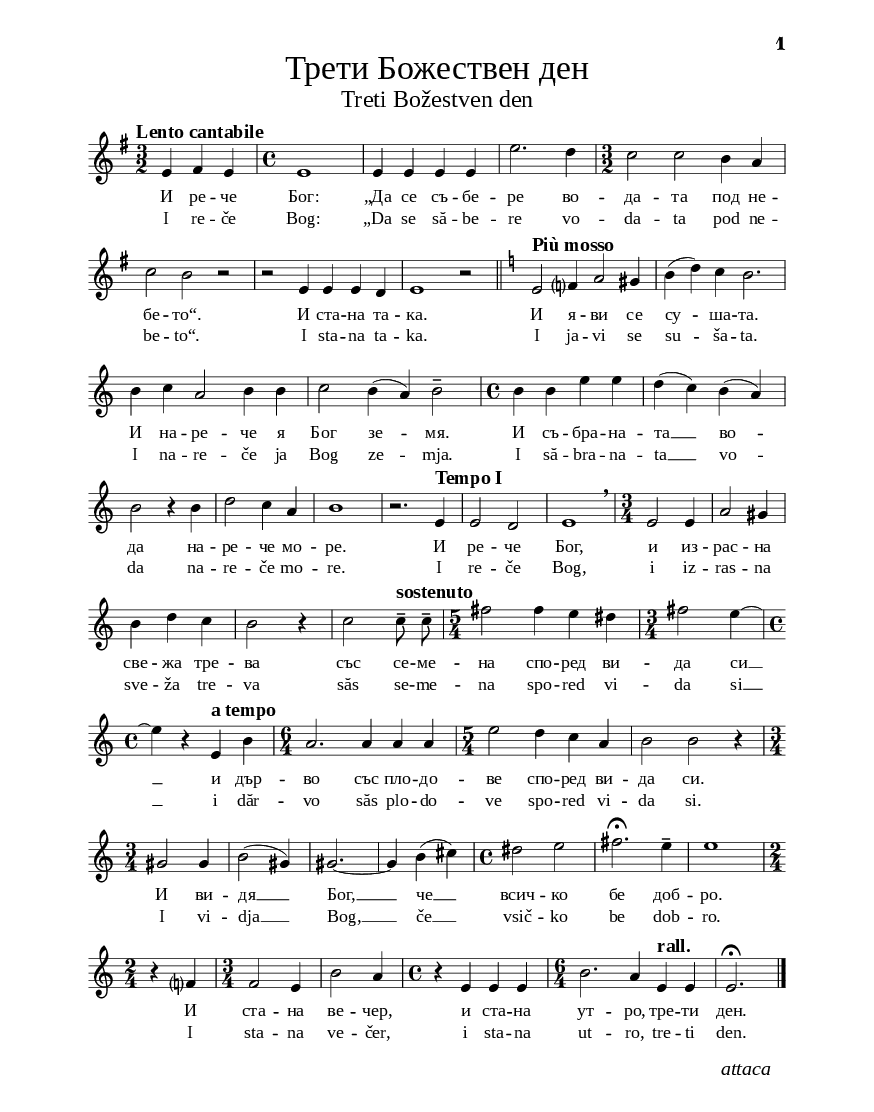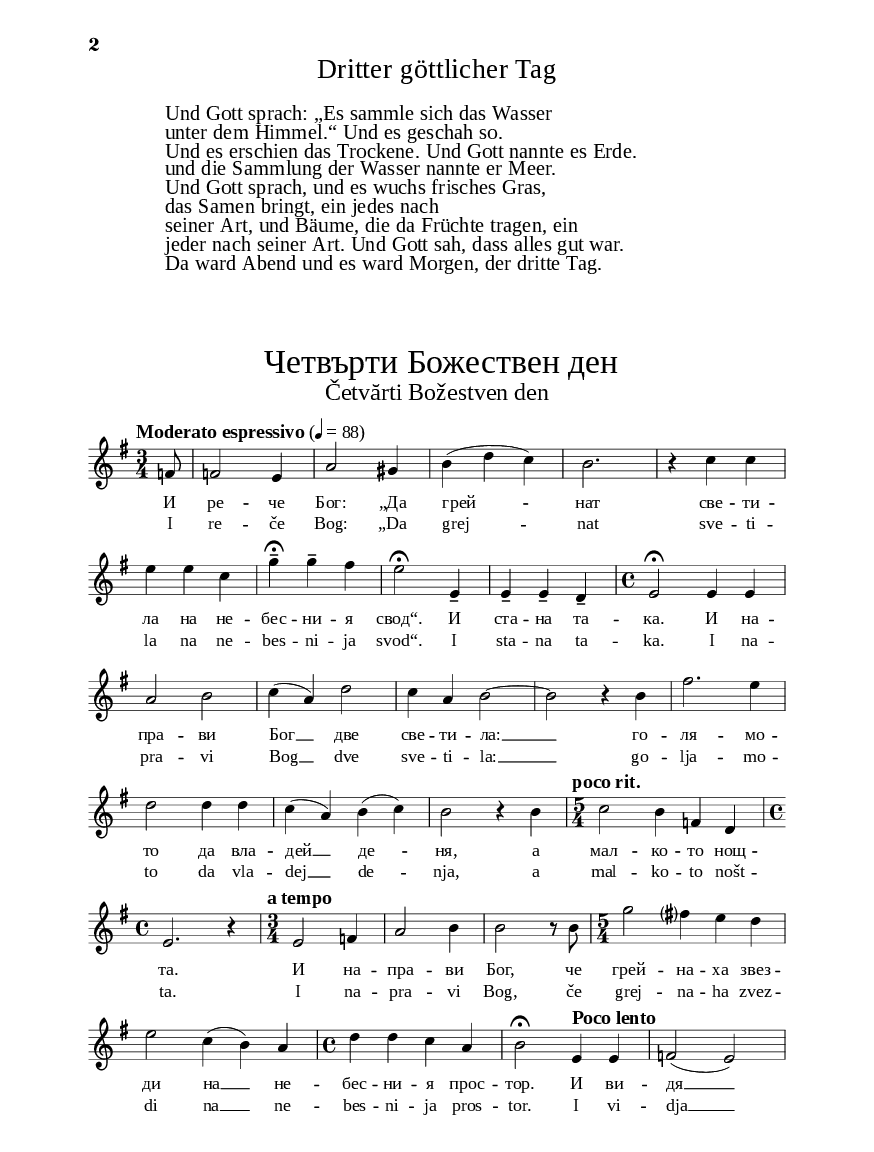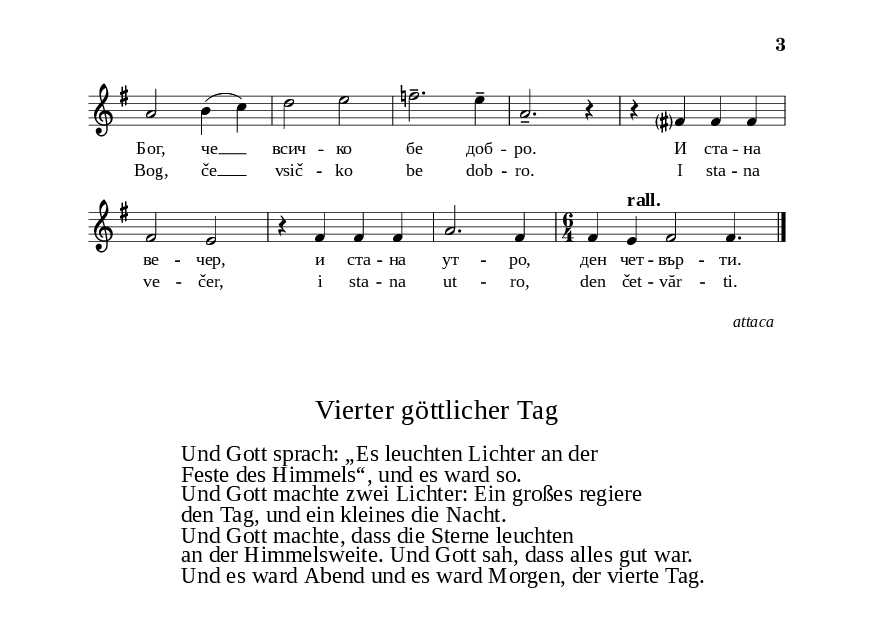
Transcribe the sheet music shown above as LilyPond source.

\version "2.24.3"

% include paper part and global functions
\include "include/globals.ily"

\bookpart {
  \label #'ref193
  \tocItem \markup "     Трети Божествен ден – Treti Božestven den"
  \include "include/bookpart-paper.ily"
  \score {
    \include "include/score-layout.ily"

    \new Voice \absolute {
      \clef treble
      \key e \minor
      \time 3/2
      \tempo "Lento cantabile"
      \autoBeamOff
      \partial 2.
      e'4  fis'4
      e'4 | % 2
      \time 4/4  | % 2
      e'1 | % 3
      e'4  e'4  e'4  e'4 | % 4
      e''2. d''4   | % 5
      \time 3/2   | % 5
      c''2 c''2 b'4  a'4 | \break % 6
      c''2 b'2 r2 | % 7
      r2  e'4  e'4  e'4  d'4 | % 8
      e'1 r2 \bar "||"
      \key a \minor | % 9
      \tempo "Più mosso"e'2 f'?4  a'2
      gis'4 |
      b'4 ( d''4 ) c''4 b'2. \break | % 11
      b'4 c''4  a'2 b'4 b'4
      | % 12
      c''2 b'4 (  a'4 ) b'2 -- | % 13
      \time 4/4  | % 13
      b'4 b'4 e''4 e''4 | % 14
      d''4 ( c''4 ) b'4 (  a'4 )
      \break | % 15
      b'2 r4 b'4 | % 16
      d''2 c''4  a'4 | % 17
      b'1 | % 18
      r2.  \tempo "Tempo I" e'4 | % 19
      e'2  d'2 |
      e'1 \breathe   | % 21
      \time 3/4  | % 21
      e'2  e'4  |  % 22
      a'2  gis'4 | \break % 23
      b'4 d''4 c''4 | % 24
      b'2 r4 | % 25
      c''2 \tempo"sostenuto" c''8 --
      c''8 -- | % 26
      \time 5/4  | % 26
      fis''2 fis''4 e''4 dis''4 |  % 27
      \time 3/4  | % 27
      fis''2 e''4 ~ |\break   % 28
      \time 4/4  | % 28
      e''4 r4  \tempo"a tempo"e'4
      b'4 | % 29
      \time 6/4  | % 29
      a'2.  a'4  a'4  a'4 |
      \time 5/4  |
      e''2 d''4 c''4  a'4  | % 31
      b'2 b'2 r4 | \break % 32
      \time 3/4  | % 32
      gis'2  gis'4 |  % 33
      b'2 (  gis'4 ) | % 34
      gis'2. ~ | % 35
      gis'4 b'4 ( cis''4 ) | % 36
      \time 4/4  | % 36
      dis''2 e''2  | % 37
      fis''2. ^\fermata e''4 -- | % 38
      e''1 | \break % 39
      \time 2/4  | % 39
      r4  f'?4 |
      \time 3/4  |
      f'2  e'4 | % 41
      b'2  a'4 | % 42
      \time 4/4  | % 42
      r4  e'4  e'4  e'4 | % 43
      \time 6/4  | % 43
      b'2.  a'4   % 44
      \tempo"rall."e'4 e'4 | e'2. \fermata
      \bar "|."
    }

    \addlyrics {
      И
      ре -- че Бог: „Да се съ -- бе --
      ре во -- да -- та под не -- бе --
      то“. И ста -- на та -- ка. И я --
      ви се су -- ша -- та. И на --
      ре -- че я Бог зе -- мя. И съ
      -- бра -- на -- та __  во -- да на
      -- ре -- че мо -- ре. И ре -- че
      Бог, и из -- рас -- на све -- жа
      тре -- ва със се -- ме -- на спо --
      ред ви -- да си __  и дър -- во
      със пло -- до -- ве спо -- ред ви --
      да си. И ви -- дя __  Бог, __ че __
      всич -- ко бе доб -- ро. И ста
      -- на ве -- чер, и ста -- на ут --
      ро, тре -- ти ден.}


      \addlyrics {
        I
        re -- če Bog: „Da se să -- be --
        re vo -- da -- ta pod ne -- be --
        to“. I sta -- na ta -- ka. I ja --
        vi se su -- ša -- ta. I na --
        re -- če ja Bog ze -- mja. I să
        -- bra -- na -- ta __  vo -- da na
        -- re -- če mo -- re. I re -- če
        Bog, i iz -- ras -- na sve -- ža
        tre -- va săs se -- me -- na spo --
        red vi -- da si __  i dăr -- vo
        săs plo -- do -- ve spo -- red vi --
        da si. I vi -- dja __  Bog, __ če __
        vsič -- ko be dob -- ro. I sta
        -- na ve -- čer, i sta -- na ut --
        ro, tre -- ti den.}

        \header {
          title = \titleFunc "Трети Божествен ден" "Treti Božestven den"
        }

        \midi{}

      } % score

      \markup \empty-one

      \markup \raise #2.8 \override #'(baseline-skip . 2) {
        \column {
          \fill-line \italic \huge { "" "" \concat {"attaca" "   " }}
        }
      }

      \pageBreak

      % include foreign translation(s) of the song
      \version "2.24.3"

\markup \fill-line { \fontsize #deTitleFontSize "Dritter göttlicher Tag" }
\markup \null
\markup \null
\markup \abs-fontsize #10 {
  \hspace #9
  \override #`(baseline-skip . ,deCoupletBaselineSkip)

  \column {
    \line { " " }


    \line { " "Und Gott sprach: „Es sammle sich das Wasser}
    \line { " "unter dem Himmel.“ Und es geschah so.}
    \line { " "Und es erschien das Trockene. Und Gott nannte es Erde.} 
    \line { " " und die Sammlung der Wasser nannte er Meer.}
    \line { " "Und Gott sprach, und es wuchs frisches Gras,}
    \line { " "das Samen bringt, ein jedes nach}
    \line { " "seiner Art, und Bäume, die da Früchte tragen, ein}
    \line { " "jeder nach seiner Art. Und Gott sah, dass alles gut war.}
    \line { " " Da ward Abend und es ward Morgen, der dritte Tag.}


  }
}




      \markup \vspace #3

      \label #'ref194
      \tocItem \markup "     Четвърти Божествен ден – Četvărti Božestven den"
      \include "include/bookpart-paper.ily"
      \score {
        \include "include/score-layout.ily"

        \new Voice \absolute {
          \clef treble
          \key e \minor
          \time 3/4
          \tempoFunc "Moderato espressivo" 4 "88"
          \autoBeamOff
          \partial 8
          f'8  | % 2
          f'2  e'4 | % 3
          a'2  gis'4 | % 4
          b'4 ( d''4 c''4 ) | % 5
          b'2. | % 6
          r4 c''4 c''4 \break  | % 7
          e''4 e''4 c''4 | % 8
          g''4 ^\fermata -- g''4 -- fis''4
          | % 9
          e''2 ^\fermata  e'4 -- |
          e'4 --  e'4 --  d'4 -- | % 11
          \time 4/4  | % 11
          e'2 ^\fermata  e'4  e'4 \break | % 12
          a'2 b'2 | % 13
          c''4 (  a'4 ) d''2 | % 14
          c''4  a'4 b'2 ~ | % 15
          b'2 r4 b'4 | % 16
          fis''2. e''4 \break  | % 17
          d''2 d''4 d''4 | % 18
          c''4 (  a'4 ) b'4 ( c''4 ) | % 19
          b'2 r4 b'4 |
          \time 5/4  |
          \tempo"poco rit." c''2 b'4
          f'4  d'4 \break | % 21
          \time 4/4  | % 21
          e'2. r4 | % 22
          \time 3/4  | % 22
          \tempo"a tempo"e'2 f'4 | % 23
          a'2 b'4 | % 24
          b'2 r8 b'8 | % 25
          \time 5/4  | % 25
          g''2 fis''?4 e''4 d''4 \break  | % 26
          e''2 c''4 ( b'4 )  a'4 | % 27
          \time 4/4  | % 27
          d''4 d''4 c''4  a'4 | % 28
          b'2 ^\fermata \tempo"Poco lento" e'4
          e'4 | % 29
          f'2 (  e'2 ) \break |
          a'2 b'4 ( c''4 ) | % 31
          d''2 e''2 | % 32
          f''2. -- e''4 --  | % 33
          a'2. -- r4 | % 34
          r4  fis'?4  fis'4  fis'4 \break | % 35
          fis'2  e'2 | % 36
          r4  fis'4  fis'4  fis'4 | % 37
          a'2.  fis'4 | % 38
          \time 6/4  | % 38
          fis'4  \tempo "rall." e'4  fis'2
          fis'4. \bar "|."
        }

        \addlyrics {
          И
          ре -- че Бог: „Да грей --
          нат све -- ти -- ла на не -- бес --
          ни -- я свод“. И ста -- на та --
          ка. И на -- пра -- ви Бог __  две
          све -- ти -- ла: __  го -- ля -- мо --
          то да вла -- дей __  де -- ня,
          а мал -- ко -- то нощ -- та. И на --
          пра -- ви Бог, че грей -- на -- ха
          звез -- ди на __  не -- бес -- ни --
          я прос -- тор. И ви -- дя __  Бог,
          че __  всич -- ко бе доб -- ро. И
          ста -- на ве -- чер, и ста -- на
          ут -- ро, ден чет -- вър -- ти.}
          \addlyrics {
            I
            re -- če Bog: „Da grej --
            nat sve -- ti -- la na ne -- bes --
            ni -- ja svod“. I sta -- na ta --
            ka. I na -- pra -- vi Bog __  dve
            sve -- ti -- la: __  go -- lja -- mo --
            to da vla -- dej __  de -- nja,
            a mal -- ko -- to nošt -- ta. I na --
            pra -- vi Bog, če grej -- na -- ha
            zvez -- di na __  ne -- bes -- ni --
            ja pros -- tor. I vi -- dja __  Bog,
            če __  vsič -- ko be dob -- ro. I
            sta -- na ve -- čer, i sta -- na
            ut -- ro, den čet -- văr -- ti.}

            \header {
              title = \titleFunc " Четвърти Божествен ден" "Četvărti Božestven den"
            }

            \midi{}

          } % score
          \markup \empty-one
          \markup \raise #2.8 \override #'(baseline-skip . 2) {
            \column {
              \fill-line \italic { "" "" \concat {"attaca" "   " }}
            }
          }

          \markup \vspace #3

          % include foreign translation(s) of the song
          \version "2.24.4"

\markup \fill-line { \fontsize #deTitleFontSize "Vierter göttlicher Tag" }
\markup \null
\markup \null
\markup \abs-fontsize #11 {
  \fill-line {
  \override #`(baseline-skip . ,deCoupletBaselineSkip)

  \column {
    \line { " " }


 \line { " " Und Gott sprach: „Es leuchten Lichter an der}
 \line { " " Feste des Himmels“, und es ward so.}

 \line { " "  Und Gott machte zwei Lichter: Ein großes regiere}
 \line { " "  den Tag, und ein kleines die Nacht.}

 \line { " " Und Gott machte, dass die Sterne leuchten}
 \line { " " an der Himmelsweite. Und Gott sah, dass alles gut war.}
 
  \line { " " Und es ward Abend und es ward Morgen, der vierte Tag.}
  }
  }
}





        } % bookpart

        % Più mosso
        %
